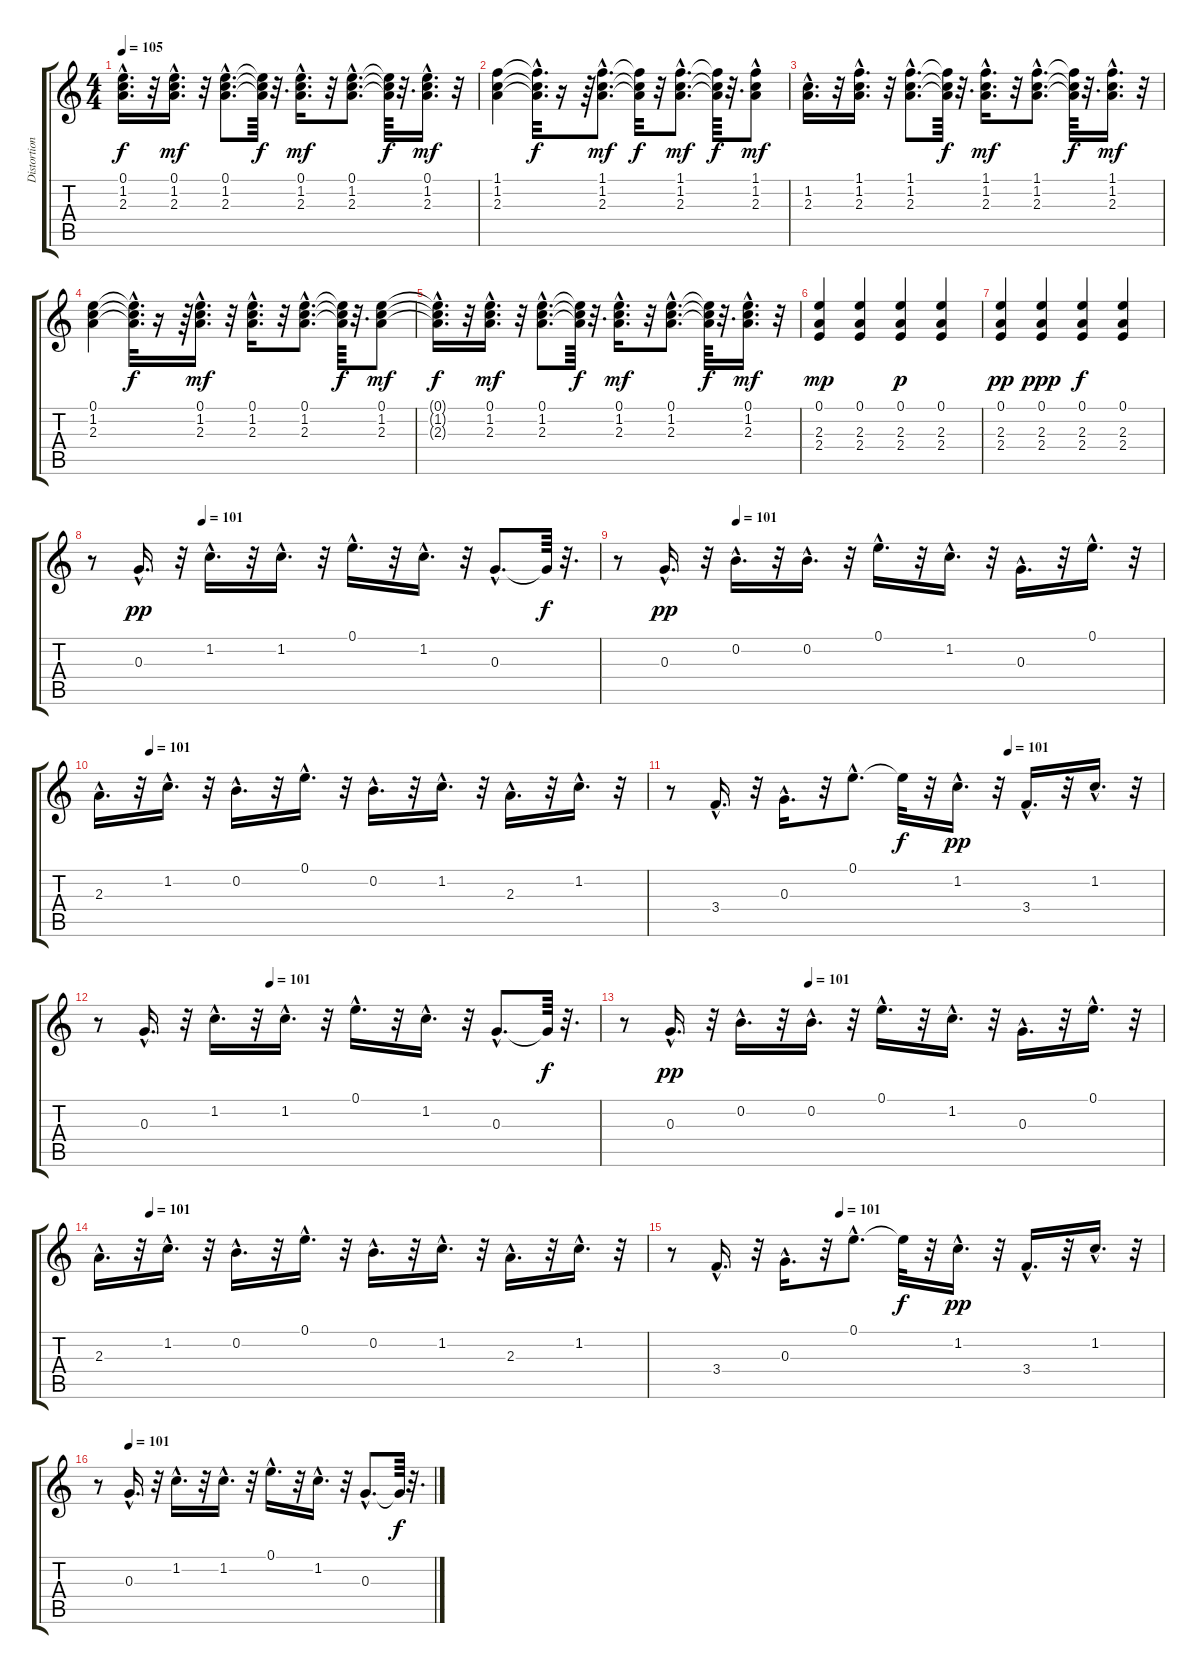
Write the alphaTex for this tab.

\track ("Distortion" "Distortion") {instrument distortionguitar}
\staff {score tabs}
\tuning (E4 B3 G3 D3 A2 E2) {hide}
\ts (4 4)
\tempo 105
\clef g2
\ks c
(0.1{hac t} 1.2{hac t} 2.3{hac t}).16{d dy f} r.32 (0.1{hac} 1.2{hac} 2.3{hac}).16{d dy mf} r.32 (0.1{hac} 1.2{hac} 2.3{hac}).8{d} (0.1{t} 1.2{t} 2.3{t}).64{dy f} r.32{d} (0.1{hac} 1.2{hac} 2.3{hac}).16{d dy mf} r.32 (0.1{hac} 1.2{hac} 2.3{hac}).8{d} (0.1{t} 1.2{t} 2.3{t}).64{dy f} r.32{d} (0.1{hac} 1.2{hac} 2.3{hac}).16{d dy mf} r.32 |
(1.1 1.2 2.3).4 (1.1{hac t} 1.2{hac t} 2.3{hac t}).32{d dy f} r.16 r.64 (1.1{hac} 1.2{hac} 2.3{hac}).8{d dy mf} (1.1{t} 1.2{t} 2.3{t}).32{dy f} r.32 (1.1{hac} 1.2{hac} 2.3{hac}).8{d dy mf} (1.1{t} 1.2{t} 2.3{t}).64{dy f} r.32{d} (1.1{hac} 1.2 2.3).8{dy mf} |
(1.2{hac} 2.3{hac}).16{d} r.32 (1.1{hac} 1.2{hac} 2.3{hac}).16{d} r.32 (1.1{hac} 1.2{hac} 2.3{hac}).8{d} (1.1{t} 1.2{t} 2.3{t}).64{dy f} r.32{d} (1.1{hac} 1.2{hac} 2.3{hac}).16{d dy mf} r.32 (1.1{hac} 1.2{hac} 2.3{hac}).8{d} (1.1{t} 1.2{t} 2.3{t}).64{dy f} r.32{d} (1.1{hac} 1.2{hac} 2.3{hac}).16{d dy mf} r.32 |
(0.1 1.2 2.3).4 (0.1{hac t} 1.2{hac t} 2.3{hac t}).32{d dy f} r.16 r.64 (0.1{hac} 1.2{hac} 2.3{hac}).16{d dy mf} r.32 (0.1{hac} 1.2{hac} 2.3{hac}).16{d} r.32 (0.1{hac} 1.2{hac} 2.3{hac}).8{d} (0.1{t} 1.2{t} 2.3{t}).64{dy f} r.32{d} (0.1 1.2 2.3).8{dy mf} |
(0.1{hac t} 1.2{hac t} 2.3{hac t}).16{d dy f} r.32 (0.1{hac} 1.2{hac} 2.3{hac}).16{d dy mf} r.32 (0.1{hac} 1.2{hac} 2.3{hac}).8{d} (0.1{t} 1.2{t} 2.3{t}).64{dy f} r.32{d} (0.1{hac} 1.2{hac} 2.3{hac}).16{d dy mf} r.32 (0.1{hac} 1.2{hac} 2.3{hac}).8{d} (0.1{t} 1.2{t} 2.3{t}).64{dy f} r.32{d} (0.1{hac} 1.2{hac} 2.3{hac}).16{d dy mf} r.32 |
(0.1 2.3 2.4).4{dy mp} (0.1 2.3 2.4).4 (0.1 2.3 2.4).4{dy p} (0.1 2.3 2.4).4 |
(0.1 2.3 2.4).4{dy pp} (0.1 2.3 2.4).4{dy ppp} (0.1 2.3 2.4).4{dy f} (0.1 2.3 2.4).4 |
\tempo (101 0.21875)
r.8 0.3{hac}.16{d dy pp} r.32 1.2{hac}.16{d} r.32 1.2{hac}.16{d} r.32 0.1{hac}.16{d} r.32 1.2{hac}.16{d} r.32 0.3{hac}.8{d} 0.3{t}.64{dy f} r.32{d} |
\tempo (101 0.21875)
r.8 0.3{hac}.16{d dy pp} r.32 0.2{hac}.16{d} r.32 0.2{hac}.16{d} r.32 0.1{hac}.16{d} r.32 1.2{hac}.16{d} r.32 0.3{hac}.16{d} r.32 0.1{hac}.16{d} r.32 |
\tempo (101 0.09375)
2.3{hac}.16{d} r.32 1.2{hac}.16{d} r.32 0.2{hac}.16{d} r.32 0.1{hac}.16{d} r.32 0.2{hac}.16{d} r.32 1.2{hac}.16{d} r.32 2.3{hac}.16{d} r.32 1.2{hac}.16{d} r.32 |
\tempo (101 0.6875)
r.8 3.4{hac}.16{d} r.32 0.3{hac}.16{d} r.32 0.1{hac}.8{d} 0.1{t}.32{dy f} r.32 1.2{hac}.16{d dy pp} r.32 3.4{hac}.16{d} r.32 1.2{hac}.16{d} r.32 |
\tempo (101 0.34375)
r.8 0.3{hac}.16{d} r.32 1.2{hac}.16{d} r.32 1.2{hac}.16{d} r.32 0.1{hac}.16{d} r.32 1.2{hac}.16{d} r.32 0.3{hac}.8{d} 0.3{t}.64{dy f} r.32{d} |
\tempo (101 0.34375)
r.8 0.3{hac}.16{d dy pp} r.32 0.2{hac}.16{d} r.32 0.2{hac}.16{d} r.32 0.1{hac}.16{d} r.32 1.2{hac}.16{d} r.32 0.3{hac}.16{d} r.32 0.1{hac}.16{d} r.32 |
\tempo (101 0.09375)
2.3{hac}.16{d} r.32 1.2{hac}.16{d} r.32 0.2{hac}.16{d} r.32 0.1{hac}.16{d} r.32 0.2{hac}.16{d} r.32 1.2{hac}.16{d} r.32 2.3{hac}.16{d} r.32 1.2{hac}.16{d} r.32 |
\tempo (101 0.34375)
r.8 3.4{hac}.16{d} r.32 0.3{hac}.16{d} r.32 0.1{hac}.8{d} 0.1{t}.32{dy f} r.32 1.2{hac}.16{d dy pp} r.32 3.4{hac}.16{d} r.32 1.2{hac}.16{d} r.32 |
\tempo (101 0.09375)
r.8 0.3{hac}.16{d} r.32 1.2{hac}.16{d} r.32 1.2{hac}.16{d} r.32 0.1{hac}.16{d} r.32 1.2{hac}.16{d} r.32 0.3{hac}.8{d} 0.3{t}.64{dy f} r.32{d}
